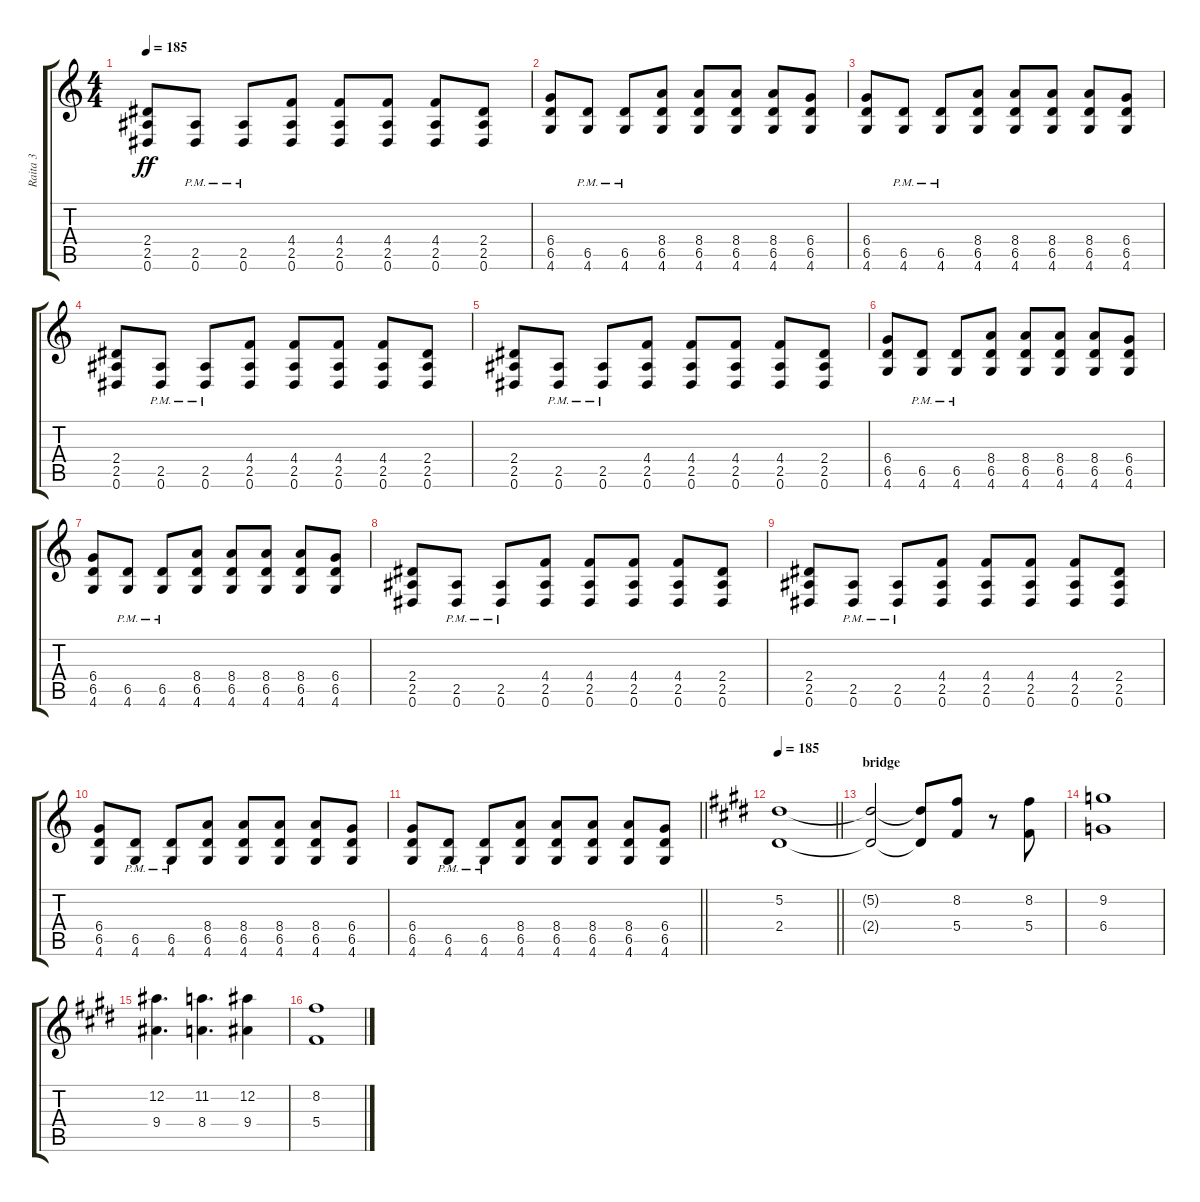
\track ("Raita 3" "Raita 3") {instrument distortionguitar}
\staff {score tabs}
\tuning (Eb4 Bb3 Gb3 Db3 Ab2 Eb2) {hide}
\ts (4 4)
\tempo 185
\clef g2
\ks c
(2.4 2.5 0.6).8{dy ff} (2.5{pm} 0.6{pm}).8 (2.5{pm} 0.6{pm}).8 (4.4 2.5 0.6).8 (4.4 2.5 0.6).8 (4.4 2.5 0.6).8 (4.4 2.5 0.6).8 (2.4 2.5 0.6).8 |
(6.4 6.5 4.6).8 (6.5{pm} 4.6{pm}).8 (6.5{pm} 4.6{pm}).8 (8.4 6.5 4.6).8 (8.4 6.5 4.6).8 (8.4 6.5 4.6).8 (8.4 6.5 4.6).8 (6.4 6.5 4.6).8 |
(6.4 6.5 4.6).8 (6.5{pm} 4.6{pm}).8 (6.5{pm} 4.6{pm}).8 (8.4 6.5 4.6).8 (8.4 6.5 4.6).8 (8.4 6.5 4.6).8 (8.4 6.5 4.6).8 (6.4 6.5 4.6).8 |
(2.4 2.5 0.6).8{balance 13} (2.5{pm} 0.6{pm}).8 (2.5{pm} 0.6{pm}).8 (4.4 2.5 0.6).8 (4.4 2.5 0.6).8 (4.4 2.5 0.6).8 (4.4 2.5 0.6).8 (2.4 2.5 0.6).8 |
(2.4 2.5 0.6).8 (2.5{pm} 0.6{pm}).8 (2.5{pm} 0.6{pm}).8 (4.4 2.5 0.6).8 (4.4 2.5 0.6).8 (4.4 2.5 0.6).8 (4.4 2.5 0.6).8 (2.4 2.5 0.6).8 |
(6.4 6.5 4.6).8 (6.5{pm} 4.6{pm}).8 (6.5{pm} 4.6{pm}).8 (8.4 6.5 4.6).8 (8.4 6.5 4.6).8 (8.4 6.5 4.6).8 (8.4 6.5 4.6).8 (6.4 6.5 4.6).8 |
(6.4 6.5 4.6).8 (6.5{pm} 4.6{pm}).8 (6.5{pm} 4.6{pm}).8 (8.4 6.5 4.6).8 (8.4 6.5 4.6).8 (8.4 6.5 4.6).8 (8.4 6.5 4.6).8 (6.4 6.5 4.6).8 |
(2.4 2.5 0.6).8{balance 13} (2.5{pm} 0.6{pm}).8 (2.5{pm} 0.6{pm}).8 (4.4 2.5 0.6).8 (4.4 2.5 0.6).8 (4.4 2.5 0.6).8 (4.4 2.5 0.6).8 (2.4 2.5 0.6).8 |
(2.4 2.5 0.6).8 (2.5{pm} 0.6{pm}).8 (2.5{pm} 0.6{pm}).8 (4.4 2.5 0.6).8 (4.4 2.5 0.6).8 (4.4 2.5 0.6).8 (4.4 2.5 0.6).8 (2.4 2.5 0.6).8 |
(6.4 6.5 4.6).8 (6.5{pm} 4.6{pm}).8 (6.5{pm} 4.6{pm}).8 (8.4 6.5 4.6).8 (8.4 6.5 4.6).8 (8.4 6.5 4.6).8 (8.4 6.5 4.6).8 (6.4 6.5 4.6).8 |
\barLineRight lightlight
(6.4 6.5 4.6).8 (6.5{pm} 4.6).8 (6.5{pm} 4.6).8 (8.4 6.5 4.6).8 (8.4 6.5 4.6).8 (8.4 6.5 4.6).8 (8.4 6.5 4.6).8 (6.4 6.5 4.6).8 |
\tempo 185
\barLineRight lightlight
\ks e
(5.2 2.4).1{balance 16} |
\section ("" "bridge")
(5.2{t} 2.4{t}).2 (5.2{t} 2.4{t}).8 (8.2 5.4).8 r.8 (8.2 5.4).8 |
(9.2 6.4).1 |
(12.2 9.4).4{d} (11.2 8.4).4{d} (12.2 9.4).4 |
(8.2 5.4).1
